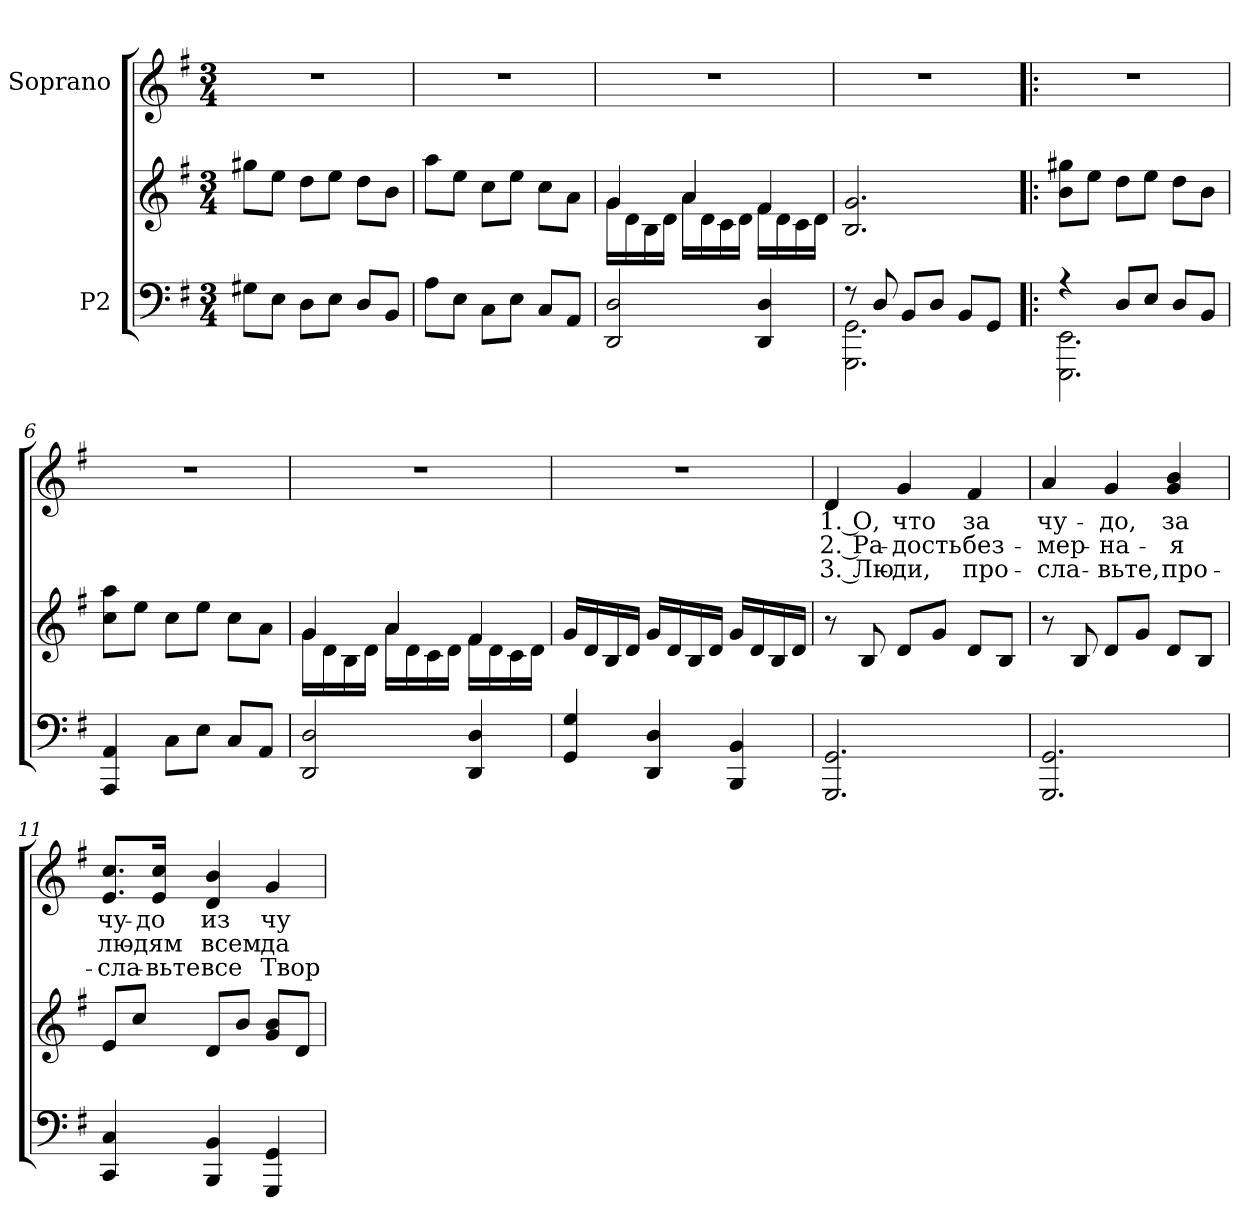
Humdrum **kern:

**kern	**kern	**kern	**text	**text	**text
*part2	*part2	*part1	*part1	*part1	*part1
*staff3	*staff2	*staff1	*staff1	*staff1	*staff1
*I"P2	*	*I"Soprano	*	*	*
!!LO:PB:g=z
*clefF4	*clefG2	*clefG2	*	*	*
*k[f#]	*k[f#]	*k[f#]	*	*	*
*G:	*G:	*G:	*	*	*
*M3/4	*M3/4	*M3/4	*	*	*
*MM125	*MM125	*MM125	*	*	*
=1	=1	=1	=1	=1	=1
!	!	!LO:N:vis=1	!	!	!
8G#Xi\L	8gg#Xi\L	2.r	.	.	.
8Ei\J	8eei\J	.	.	.	.
8Di\L	8ddi\L	.	.	.	.
8Ei\J	8eei\J	.	.	.	.
8Di/L	8ddi\L	.	.	.	.
8BBi/J	8bi\J	.	.	.	.
=2	=2	=2	=2	=2	=2
!	!	!LO:N:vis=1	!	!	!
8Ai\L	8aai\L	2.r	.	.	.
8Ei\J	8eei\J	.	.	.	.
8Ci\L	8cci\L	.	.	.	.
8Ei\J	8eei\J	.	.	.	.
8Ci/L	8cci\L	.	.	.	.
8AAi/J	8ai\J	.	.	.	.
=3	=3	=3	=3	=3	=3
*	*^	*	*	*	*
!	!	!	!LO:N:vis=1	!	!	!
2DDi/ 2Di	4gi/	16gi\LL	2.r	.	.	.
.	.	16di\	.	.	.	.
.	.	16Bi\	.	.	.	.
.	.	16di\JJ	.	.	.	.
.	4ai/	16ai\LL	.	.	.	.
.	.	16di\	.	.	.	.
.	.	16ci\	.	.	.	.
.	.	16di\JJ	.	.	.	.
4DDi/ 4Di	4f#i/	16f#i\LL	.	.	.	.
.	.	16di\	.	.	.	.
.	.	16ci\	.	.	.	.
.	.	16di\JJ	.	.	.	.
=4	=4	=4	=4	=4	=4	=4
*^	*	*	*	*	*	*
!	!	!	!	!LO:N:vis=1	!	!	!
*	*	*v	*v	*	*	*	*
8r	2.GGGi\ 2.GGi	2.Bi/ 2.gi	2.r	.	.	.
8Di/	.	.	.	.	.	.
8BBi/L	.	.	.	.	.	.
8Di/J	.	.	.	.	.	.
8BBi/L	.	.	.	.	.	.
8GGi/J	.	.	.	.	.	.
!!LO:LB:g=z
=5!|:	=5!|:	=5!|:	=5!|:	=5!|:	=5!|:	=5!|:
!	!	!	!LO:N:vis=1	!	!	!
4r	2.EEEi\ 2.EEi	8bi\ 8gg#XiL	2.r	.	.	.
.	.	8eei\J	.	.	.	.
8Di/L	.	8ddi\L	.	.	.	.
8Ei/J	.	8eei\J	.	.	.	.
8Di/L	.	8ddi\L	.	.	.	.
8BBi/J	.	8bi\J	.	.	.	.
*v	*v	*	*	*	*	*
=6	=6	=6	=6	=6	=6
!	!	!LO:N:vis=1	!	!	!
4AAAi/ 4AAi	8cci\ 8aaiL	2.r	.	.	.
.	8eei\J	.	.	.	.
8Ci\L	8cci\L	.	.	.	.
8Ei\J	8eei\J	.	.	.	.
8Ci/L	8cci\L	.	.	.	.
8AAi/J	8ai\J	.	.	.	.
=7	=7	=7	=7	=7	=7
*	*^	*	*	*	*
!	!	!	!LO:N:vis=1	!	!	!
2DDi/ 2Di	4gi/	16gi\LL	2.r	.	.	.
.	.	16di\	.	.	.	.
.	.	16Bi\	.	.	.	.
.	.	16di\JJ	.	.	.	.
.	4ai/	16ai\LL	.	.	.	.
.	.	16di\	.	.	.	.
.	.	16ci\	.	.	.	.
.	.	16di\JJ	.	.	.	.
4DDi/ 4Di	4f#i/	16f#i\LL	.	.	.	.
.	.	16di\	.	.	.	.
.	.	16ci\	.	.	.	.
.	.	16di\JJ	.	.	.	.
=8	=8	=8	=8	=8	=8	=8
!	!	!	!LO:N:vis=1	!	!	!
*	*v	*v	*	*	*	*
4GGi/ 4Gi	16gi/LL	2.r	.	.	.
.	16di/	.	.	.	.
.	16Bi/	.	.	.	.
.	16di/JJ	.	.	.	.
4DDi/ 4Di	16gi/LL	.	.	.	.
.	16di/	.	.	.	.
.	16Bi/	.	.	.	.
.	16di/JJ	.	.	.	.
4BBBi/ 4BBi	16gi/LL	.	.	.	.
.	16di/	.	.	.	.
.	16Bi/	.	.	.	.
.	16di/JJ	.	.	.	.
!!LO:LB:g=z
=9	=9	=9	=9	=9	=9
!	!	!	!LO:LY:b:color=#000000	!LO:LY:b:color=#000000	!LO:LY:b:color=#000000
2.GGGi/ 2.GGi	8r	4di/	1. О,	2. Ра-	3. Лю-
.	8Bi/	.	.	.	.
!	!	!	!LO:LY:b:color=#000000	!LO:LY:b:color=#000000	!LO:LY:b:color=#000000
.	8di/L	4gi/	что	-дость	-ди,
.	8gi/J	.	.	.	.
!	!	!	!LO:LY:b:color=#000000	!LO:LY:b:color=#000000	!LO:LY:b:color=#000000
.	8di/L	4f#i/	за	без-	про-
.	8Bi/J	.	.	.	.
=10	=10	=10	=10	=10	=10
!	!	!	!LO:LY:b:color=#000000	!LO:LY:b:color=#000000	!LO:LY:b:color=#000000
2.GGGi/ 2.GGi	8r	4ai/	чу-	-мер-	-сла-
.	8Bi/	.	.	.	.
!	!	!	!LO:LY:b:color=#000000	!LO:LY:b:color=#000000	!LO:LY:b:color=#000000
.	8di/L	4gi/	-до,	-на-	-вьте,
.	8gi/J	.	.	.	.
!	!	!	!LO:LY:b:color=#000000	!LO:LY:b:color=#000000	!LO:LY:b:color=#000000
.	8di/L	4gi/ 4bi	за	-я	про-
.	8Bi/J	.	.	.	.
=11	=11	=11	=11	=11	=11
!	!	!	!LO:LY:b:color=#000000	!LO:LY:b:color=#000000	!LO:LY:b:color=#000000
4CCi/ 4Ci	8ei/L	8.ei/ 8.cciL	чу-	лю-	-сла-
.	8cci/J	.	.	.	.
!	!	!	!LO:LY:b:color=#000000	!LO:LY:b:color=#000000	!LO:LY:b:color=#000000
.	.	16ei/ 16cciJk	-до	-дям	-вьте
!	!	!	!LO:LY:b:color=#000000	!LO:LY:b:color=#000000	!LO:LY:b:color=#000000
4BBBi/ 4BBi	8di/L	4di/ 4bi	из	всем	все
.	8bi/J	.	.	.	.
!	!	!	!LO:LY:b:color=#000000	!LO:LY:b:color=#000000	!LO:LY:b:color=#000000
4GGGi/ 4GGi	8gi/ 8biL	4gi/	чу-	да-	Твор-
.	8di/J	.	.	.	.
=	=	=	=	=	=
*-	*-	*-	*-	*-	*-
